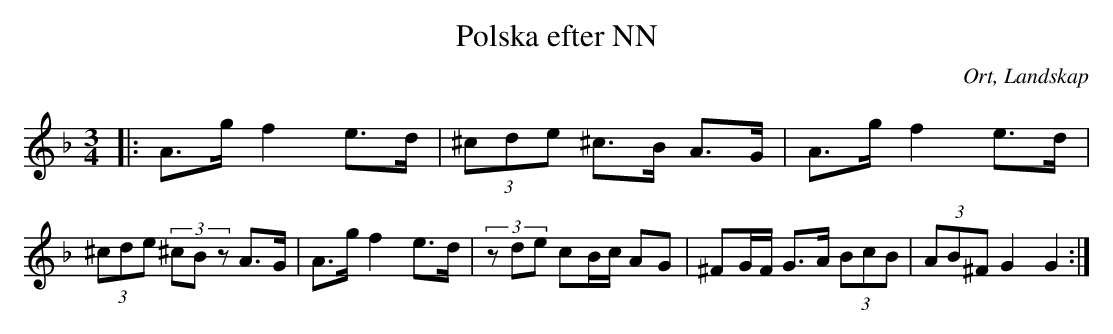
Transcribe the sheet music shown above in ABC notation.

X:1
T:Polska efter NN
O:Ort, Landskap
M:3/4
L:1/8
K:Dm
|: A>g f2 e>d|(3^cde ^c>B A>G|A>g f2 e>d|(3^cde (3^cBz A>G|A>g f2 e>d|(3zde cB/c/ AG|^FG/F/ G>A (3BcB  |(3AB^F G2 G2:|
